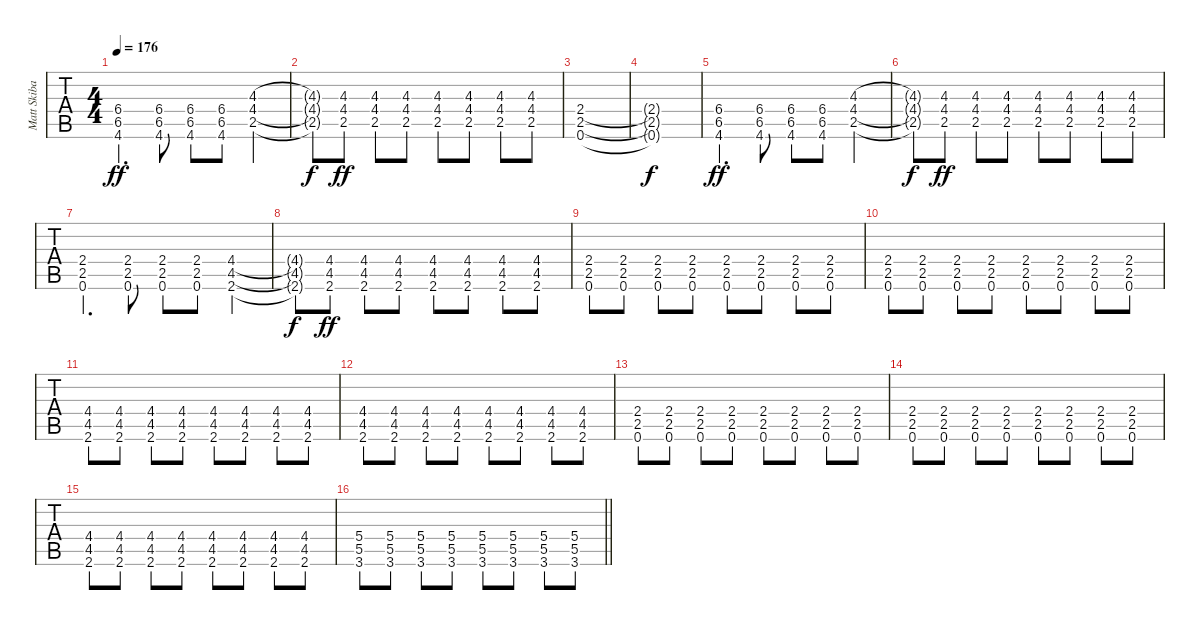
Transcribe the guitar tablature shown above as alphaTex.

\track ("Matt Skiba - Guitar One - Right Channel" "Matt Skiba") {instrument distortionguitar}
\staff {tabs}
\tuning (E4 B3 G3 D3 A2 E2) {hide}
\ts (4 4)
\tempo 176
\clef g2
\ks b
(6.4 6.5 4.6).4{d dy ff} (6.4 6.5 4.6).8 (6.4 6.5 4.6).8 (6.4 6.5 4.6).8 (4.3 4.4 2.5).4 |
(4.3{t} 4.4{t} 2.5{t}).8{dy f} (4.3 4.4 2.5).8{dy ff} (4.3 4.4 2.5).8 (4.3 4.4 2.5).8 (4.3 4.4 2.5).8 (4.3 4.4 2.5).8 (4.3 4.4 2.5).8 (4.3 4.4 2.5).8 |
(2.4 2.5 0.6).1 |
(2.4{t} 2.5{t} 0.6{t}).1{dy f} |
(6.4 6.5 4.6).4{d dy ff} (6.4 6.5 4.6).8 (6.4 6.5 4.6).8 (6.4 6.5 4.6).8 (4.3 4.4 2.5).4 |
(4.3{t} 4.4{t} 2.5{t}).8{dy f} (4.3 4.4 2.5).8{dy ff} (4.3 4.4 2.5).8 (4.3 4.4 2.5).8 (4.3 4.4 2.5).8 (4.3 4.4 2.5).8 (4.3 4.4 2.5).8 (4.3 4.4 2.5).8 |
(2.4 2.5 0.6).4{d} (2.4 2.5 0.6).8 (2.4 2.5 0.6).8 (2.4 2.5 0.6).8 (4.4 4.5 2.6).4 |
(4.4{t} 4.5{t} 2.6{t}).8{dy f} (4.4 4.5 2.6).8{dy ff} (4.4 4.5 2.6).8 (4.4 4.5 2.6).8 (4.4 4.5 2.6).8 (4.4 4.5 2.6).8 (4.4 4.5 2.6).8 (4.4 4.5 2.6).8 |
(2.4 2.5 0.6).8 (2.4 2.5 0.6).8 (2.4 2.5 0.6).8 (2.4 2.5 0.6).8 (2.4 2.5 0.6).8 (2.4 2.5 0.6).8 (2.4 2.5 0.6).8 (2.4 2.5 0.6).8 |
(2.4 2.5 0.6).8 (2.4 2.5 0.6).8 (2.4 2.5 0.6).8 (2.4 2.5 0.6).8 (2.4 2.5 0.6).8 (2.4 2.5 0.6).8 (2.4 2.5 0.6).8 (2.4 2.5 0.6).8 |
(4.4 4.5 2.6).8 (4.4 4.5 2.6).8 (4.4 4.5 2.6).8 (4.4 4.5 2.6).8 (4.4 4.5 2.6).8 (4.4 4.5 2.6).8 (4.4 4.5 2.6).8 (4.4 4.5 2.6).8 |
(4.4 4.5 2.6).8 (4.4 4.5 2.6).8 (4.4 4.5 2.6).8 (4.4 4.5 2.6).8 (4.4 4.5 2.6).8 (4.4 4.5 2.6).8 (4.4 4.5 2.6).8 (4.4 4.5 2.6).8 |
(2.4 2.5 0.6).8 (2.4 2.5 0.6).8 (2.4 2.5 0.6).8 (2.4 2.5 0.6).8 (2.4 2.5 0.6).8 (2.4 2.5 0.6).8 (2.4 2.5 0.6).8 (2.4 2.5 0.6).8 |
(2.4 2.5 0.6).8 (2.4 2.5 0.6).8 (2.4 2.5 0.6).8 (2.4 2.5 0.6).8 (2.4 2.5 0.6).8 (2.4 2.5 0.6).8 (2.4 2.5 0.6).8 (2.4 2.5 0.6).8 |
(4.4 4.5 2.6).8 (4.4 4.5 2.6).8 (4.4 4.5 2.6).8 (4.4 4.5 2.6).8 (4.4 4.5 2.6).8 (4.4 4.5 2.6).8 (4.4 4.5 2.6).8 (4.4 4.5 2.6).8 |
\barLineRight lightlight
(5.4 5.5 3.6).8 (5.4 5.5 3.6).8 (5.4 5.5 3.6).8 (5.4 5.5 3.6).8 (5.4 5.5 3.6).8 (5.4 5.5 3.6).8 (5.4 5.5 3.6).8 (5.4 5.5 3.6).8
